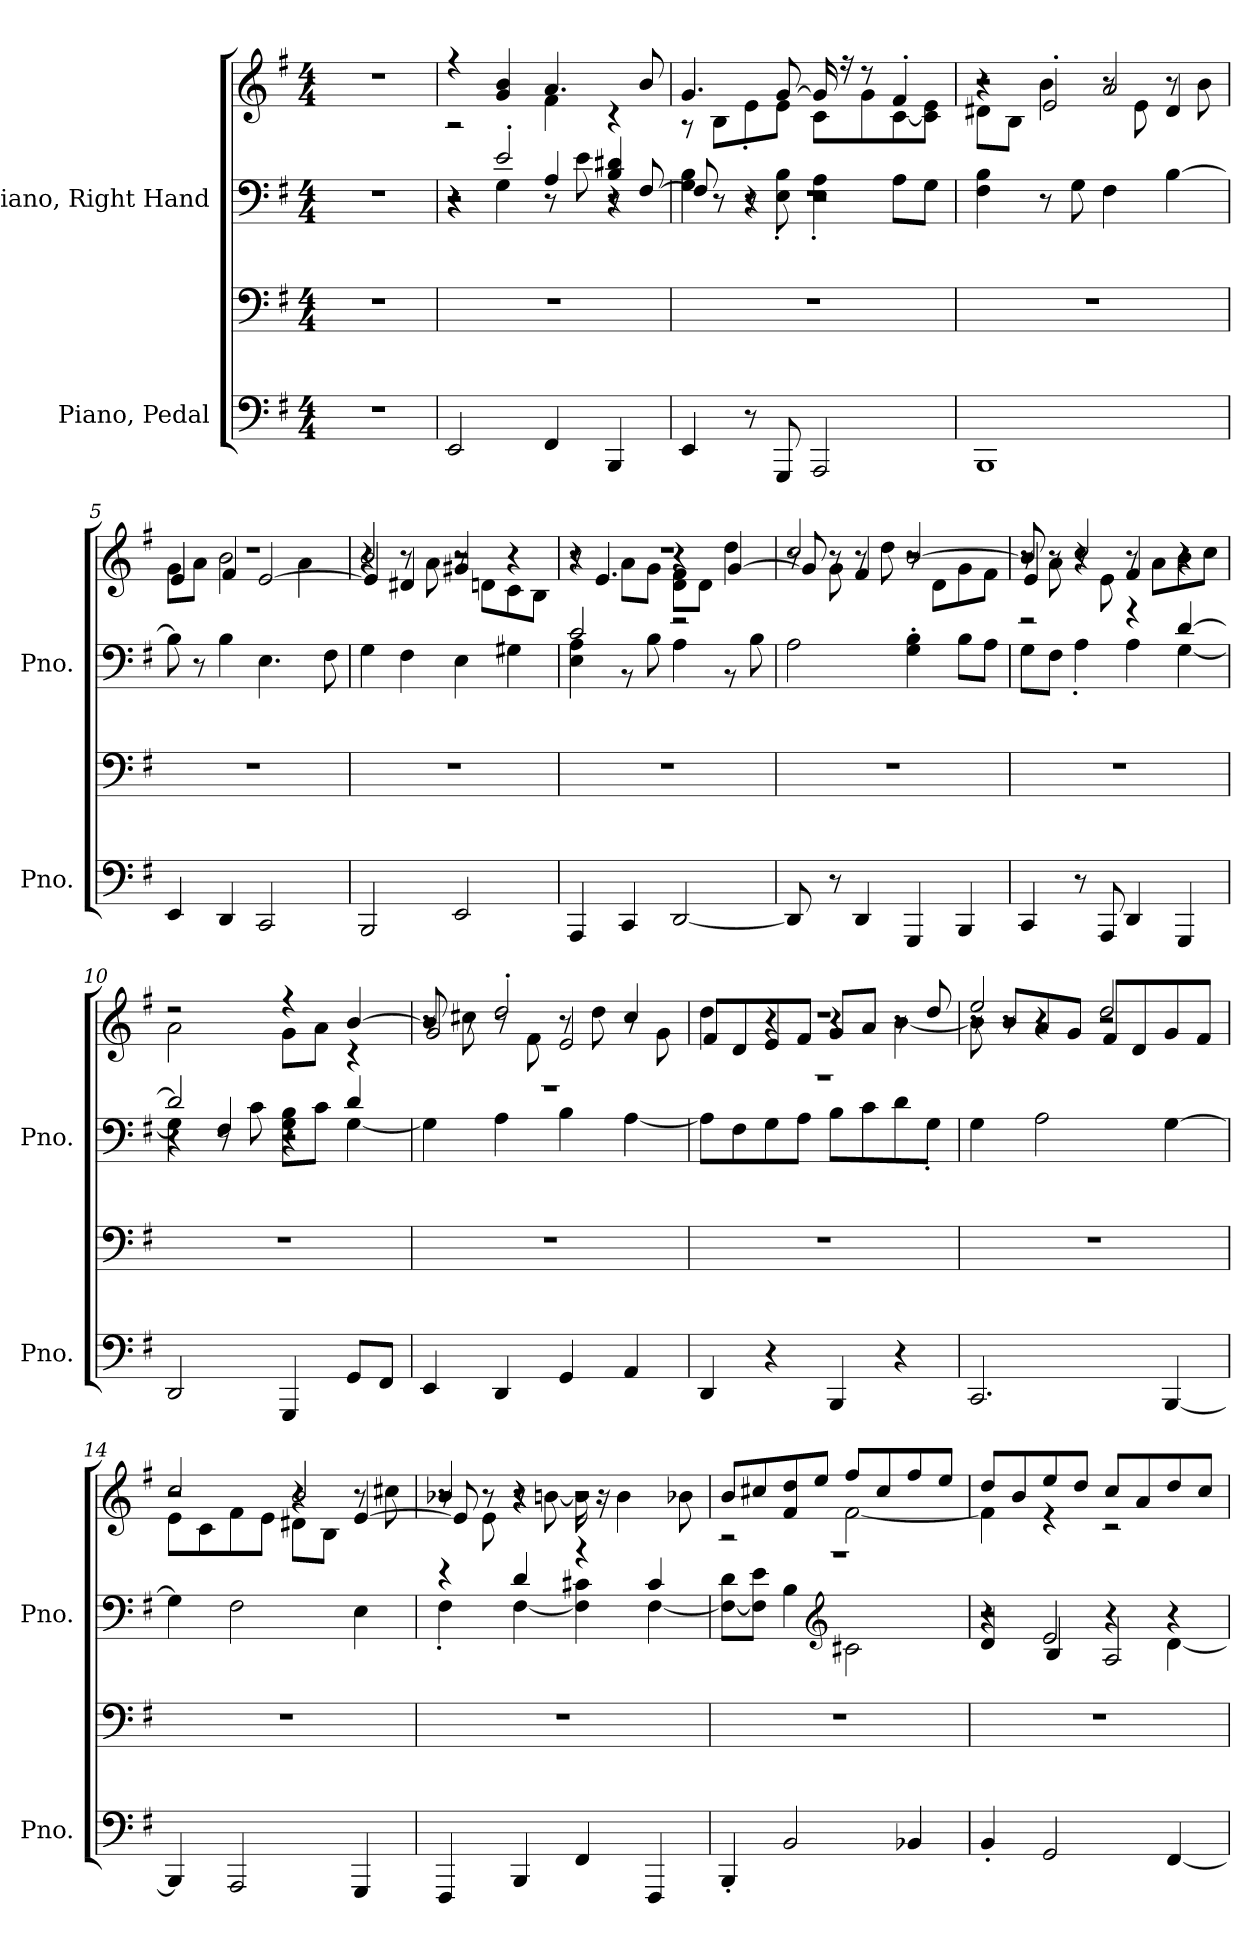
**kern	**kern	**kern	**kern
*part2	*part2	*part1	*part1
*staff4	*staff3	*staff2	*staff1
*I"Piano, Pedal	*	*I"Piano, Right Hand	*
*I'Pno.	*	*I'Pno.	*
*clefF4	*clefF4	*clefF4	*clefG2
*k[f#]	*k[f#]	*k[f#]	*k[f#]
*M4/4	*M4/4	*M4/4	*M4/4
*MM52	*MM52	*MM52	*MM52
=1	=1	=1	=1
1r	1r	1r	1r
=2	=2	=2	=2
*	*	*^	*^
*	*	*	*^	*	*
2EE/	1r	4r	4r	2r	4r	2r
.	.	2e'/	4G\	.	4g/ 4b/	.
4FF#/	.	.	8r	4A/	4.a/	4f#\
.	.	.	8e\	.	.	.
4BBB/	.	4B/ 4d#X/	4r	8r	.	4r
.	.	.	.	[8F#/	8b/	.
=3	=3	=3	=3	=3	=3	=3
4EE/	1r	1r	4G\ 4B\	8F#/]	4.g/	8r
.	.	.	.	8r	.	8B\L
8r	.	.	8r	4r	.	8e'\
8GGG/	.	.	8E\' 8B\'	.	[8g/	8e\J
2AAA/	.	.	4E\' 4A\'	2r	16g/]	8c\L
.	.	.	.	.	16r	.
.	.	.	.	.	8r	8g\
.	.	.	8A\L	.	4f#'/	[8c\
.	.	.	8G\J	.	.	8c\] 8e\J
*	*	*v	*v	*v	*	*
=4	=4	=4	=4	=4
*	*	*	*	*^
1BBB	1r	4F#\ 4B\	2r	8d#X\L	4r
.	.	.	.	8B\J	.
.	.	8r	.	4b\	2e'/
.	.	8G\	.	.	.
.	.	4F#\	2a/	8r	.
.	.	.	.	8e\	.
.	.	[4B\	.	8r	4d#/
.	.	.	.	8b\	.
!!LO:LB:g=z	!!	!!
=5	=5	=5	=5	=5	=5
4EE/	1r	8B\]	1r	8g\L	4e/
.	.	8r	.	8a\J	.
4DD/	.	4B\	.	2b\	4f#/
2CC/	.	4.E\	.	.	[2e/
.	.	.	.	4a\	.
.	.	8F#\	.	.	.
=6	=6	=6	=6	=6	=6
2BBB/	1r	4G\	2b/	4r	4e/]
.	.	4F#\	.	8r	4d#X/
.	.	.	.	8a\	.
2EE/	.	4E\	4g#X/	8r	2r
.	.	.	.	8dn\L	.
.	.	4G#X\	4r	8c\	.
.	.	.	.	8B\J	.
=7	=7	=7	=7	=7	=7
*	*	*^	*	*	*
4AAA/	1r	2c/	4E\ 4A\	1r	4r	8r
.	.	.	.	.	.	4.e/
4CC/	.	.	8r	.	8a\L	.
.	.	.	8B\	.	8g\J	.
[2DD/	.	2r	4A\	.	8d\ 8f#\L	4r
.	.	.	.	.	8d\J	.
.	.	.	8r	.	4dd\	[4g/
.	.	.	8B\	.	.	.
*	*	*v	*v	*	*	*
=8	=8	=8	=8	=8	=8
8DD/]	1r	2A\	2cc/	8r	8g/]
8r	.	.	.	8g\	8r
4DD/	.	.	.	8r	4f#/
.	.	.	.	8dd\	.
4GGG/	.	4G\' 4B\'	[2b/	8r	2r
.	.	.	.	8d\L	.
4BBB/	.	8B\L	.	8g\	.
.	.	8A\J	.	8f#\J	.
!!LO:LB:g=z	!!	!!
=9	=9	=9	=9	=9	=9
*	*	*^	*	*	*
4CC/	1r	2r	8G\L	8b/]	8r	4e/
.	.	.	8F#\J	8r	8a\	.
8r	.	.	4A'\	4r	8r	2cc/
8AAA/	.	.	.	.	8e\	.
4DD/	.	4r	4A\	4f#/	8r	.
.	.	.	.	.	8a\L	.
4GGG/	.	[4d/	[4G\	4r	8b\	4r
.	.	.	.	.	8cc\J	.
*	*	*	*	*	*v	*v
=10	=10	=10	=10	=10	=10
*	*	*	*^	*	*
2DD/	1r	2d/]	4G\]	4r	2r	2a\
.	.	.	8r	4F#/	.	.
.	.	.	8c\	.	.	.
4GGG/	.	4r	8G\ 8B\L	2r	4r	8g\L
.	.	.	8c\J	.	.	8a\J
8GG/L	.	4d/	[4G\	.	[4b/	4r
8FF#/J	.	.	.	.	.	.
*	*	*	*v	*v	*	*
=11	=11	=11	=11	=11	=11
*	*	*	*	*	*^
4EE/	1r	1r	4G\]	8b/]	8r	2g/
.	.	.	.	8r	8cc#X\	.
4DD/	.	.	4A\	2dd'/	8r	.
.	.	.	.	.	8f#\	.
4GG/	.	.	4B\	.	8r	2e/
.	.	.	.	.	8dd\	.
4AA/	.	.	[4A\	4cc#/	8r	.
.	.	.	.	.	8g\	.
=12	=12	=12	=12	=12	=12	=12
4DD/	1r	1r	8A\L]	1r	4dd\	8f#/L
.	.	.	8F#\	.	.	8d/
4r	.	.	8G\	.	4r	8e/
.	.	.	8A\J	.	.	8f#/J
4BBB/	.	.	8B\L	.	4r	8g/L
.	.	.	8c\	.	.	8a/J
4r	.	.	8d\	.	[4b\	8r
.	.	.	8G'\J	.	.	8dd/
*	*	*v	*v	*	*	*
!!LO:PB:g=z	!!	!!
=13	=13	=13	=13	=13	=13
2.CC/	1r	4G\	2ee/	8b\]	8r
.	.	.	.	8r	8b/L
.	.	2A\	.	4r	8a/
.	.	.	.	.	8g/J
.	.	.	2dd/	2r	8f#/L
.	.	.	.	.	8d/
[4BBB/	.	[4G\	.	.	8g/
.	.	.	.	.	8f#/J
=14	=14	=14	=14	=14	=14
4BBB/]	1r	4G\]	2cc/	8e\L	2r
.	.	.	.	8c\	.
2AAA/	.	2F#\	.	8f#\	.
.	.	.	.	8e\J	.
.	.	.	2b/	8d#X\L	4r
.	.	.	.	8B\J	.
4GGG/	.	4E\	.	8r	[4e/
.	.	.	.	8cc#X\	.
=15	=15	=15	=15	=15	=15
*	*	*^	*	*	*
4FFF#/	1r	4r	4F#'\	4b-X/	8r	8e/]
.	.	.	.	.	8e\	8r
4BBB/	.	4d/	[4F#\	4r	8r	4r
.	.	.	.	.	[8bn\	.
4FF#/	.	4r	4F#\] 4c#X\	2r	16b\]	2r
.	.	.	.	.	16r	.
.	.	.	.	.	4b\	.
4FFF#/	.	4c#/	[4F#\	.	.	.
.	.	.	.	.	8b-X\	.
*	*	*	*	*	*v	*v
=16	=16	=16	=16	=16	=16
4BBB'/	1r	1r	8F#\_ 8d\L	8b/L	2r
.	.	.	8F#\] 8e\J	8cc#X/	.
2BB/	.	.	4B\	8f#/ 8dd/	.
.	.	.	.	8ee/J	.
*	*	*clefG2	*	*	*
.	.	.	2c#X\	8ff#/L	[2f#\
.	.	.	.	8cc#/	.
4BB-X/	.	.	.	8ff#/	.
.	.	.	.	8ee/J	.
!!LO:LB:g=z	!!
=17	=17	=17	=17	=17	=17
*	*	*	*^	*	*
4BB'/	1r	4d/	2r	4r	8dd/L	4f#\]
.	.	.	.	.	8b/	.
2GG/	.	2e/	.	4B/	8ee/	4r
.	.	.	.	.	8dd/J	.
.	.	.	4r	2A/	8cc/L	2r
.	.	.	.	.	8a/	.
[4FF#/	.	4r	[4d\	.	8dd/	.
.	.	.	.	.	8cc/J	.
*	*	*v	*v	*v	*	*
*	*	*	*v	*v
=	=	=	=
*-	*-	*-	*-
